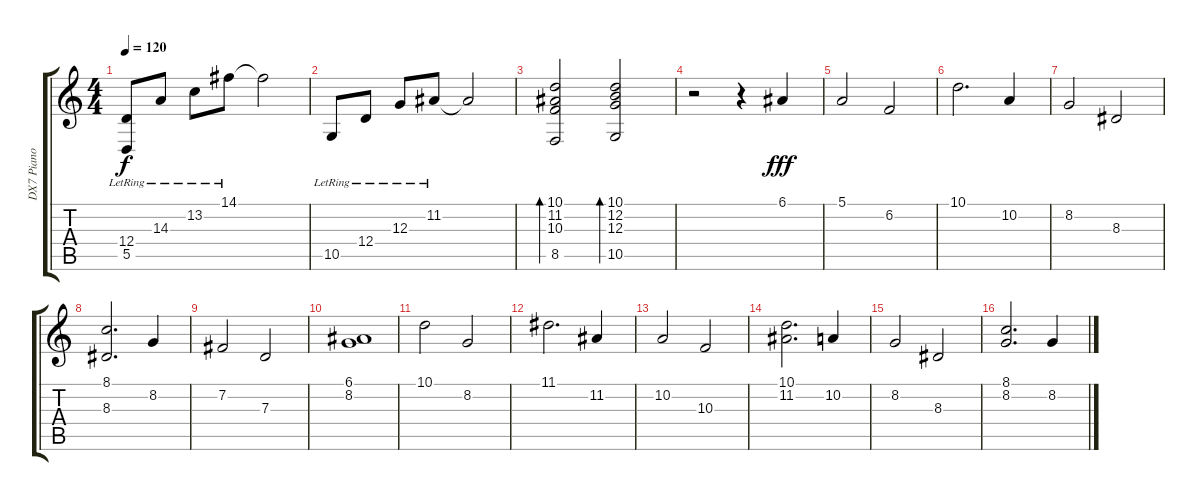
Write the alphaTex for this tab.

\track ("DX7 Piano" "DX7 Piano") {instrument electricpiano2}
\staff {score tabs}
\tuning (E4 B3 G3 D3 A2 E2) {hide}
\ts (4 4)
\tempo 120
\clef g2
\ks c
(12.4{lr} 5.5{lr}).8{dy f} 14.3{lr}.8 13.2{lr}.8 14.1{lr}.8 14.1{t}.2 |
10.5{lr}.8 12.4{lr}.8 12.3{lr}.8 11.2{lr}.8 11.2{t}.2 |
(10.1 11.2 10.3 8.5).2{bd 120} (10.1 12.2 12.3 10.5).2{bd 120} |
r.2 r.4 6.1.4{dy fff} |
5.1.2 6.2.2 |
10.1.2{d} 10.2.4 |
8.2.2 8.3.2 |
(8.1 8.3).2{d} 8.2.4 |
7.2.2 7.3.2 |
(6.1 8.2).1 |
10.1.2 8.2.2 |
11.1.2{d} 11.2.4 |
10.2.2 10.3.2 |
(10.1 11.2).2{d} 10.2.4 |
8.2.2 8.3.2 |
(8.1 8.2).2{d} 8.2.4
